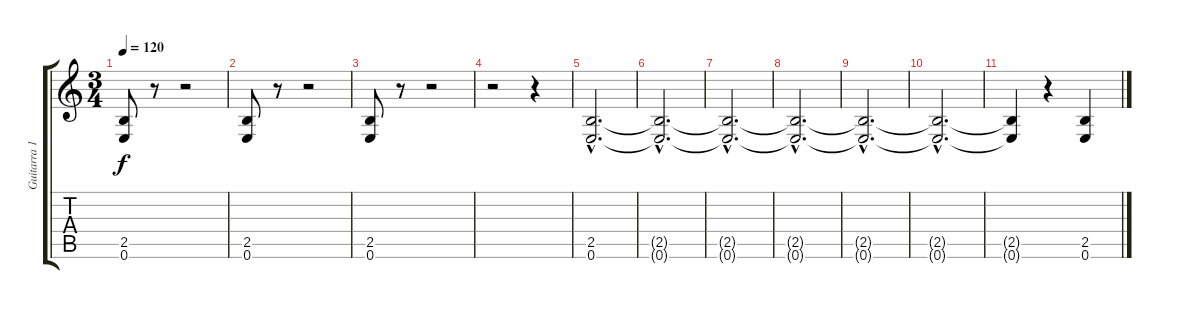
\track ("Guitarra 1" "Guitarra 1") {instrument overdrivenguitar}
\staff {score tabs}
\tuning (E4 B3 G3 D3 A2 E2) {hide}
\ts (3 4)
\tempo 120
\clef g2
\ks c
(2.5 0.6).8{dy f} r.8 r.2 |
(2.5 0.6).8 r.8 r.2 |
(2.5 0.6).8 r.8 r.2 |
r.2 r.4 |
(2.5{hac} 0.6{hac}).2{d} |
(2.5{hac t} 0.6{hac t}).2{d} |
(2.5{hac t} 0.6{hac t}).2{d} |
(2.5{hac t} 0.6{hac t}).2{d} |
(2.5{hac t} 0.6{hac t}).2{d} |
(2.5{hac t} 0.6{hac t}).2{d} |
(2.5{t} 0.6{t}).4 r.4 (2.5 0.6).4
